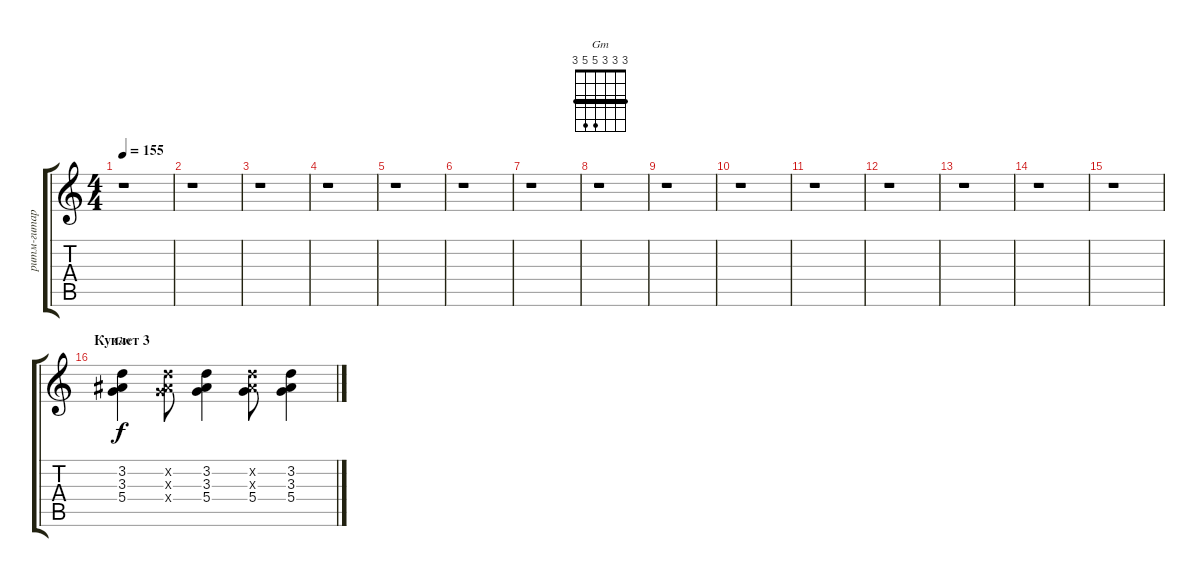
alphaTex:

\track ("ритм-гитара Leva Bi" "ритм-гитар") {instrument acousticguitarnylon}
\staff {score tabs}
\tuning (E4 B3 G3 D3 A2 E2) {hide}
\chord ("Gm" 3 3 3 5 5 3) {barre 3}
\ts (4 4)
\tempo 155
\clef g2
\ks c
r.1{dy f} |
r.1 |
r.1 |
r.1 |
r.1 |
r.1 |
r.1 |
r.1 |
r.1 |
r.1 |
r.1 |
r.1 |
r.1 |
r.1 |
r.1 |
\section ("" "Куплет 3")
(3.2 3.3 5.4).4{ch "Gm"} (3.2{x} 3.3{x} 5.4{x}).8 (3.2 3.3 5.4).4 (3.2{x} 3.3{x} 5.4).8 (3.2 3.3 5.4).4
